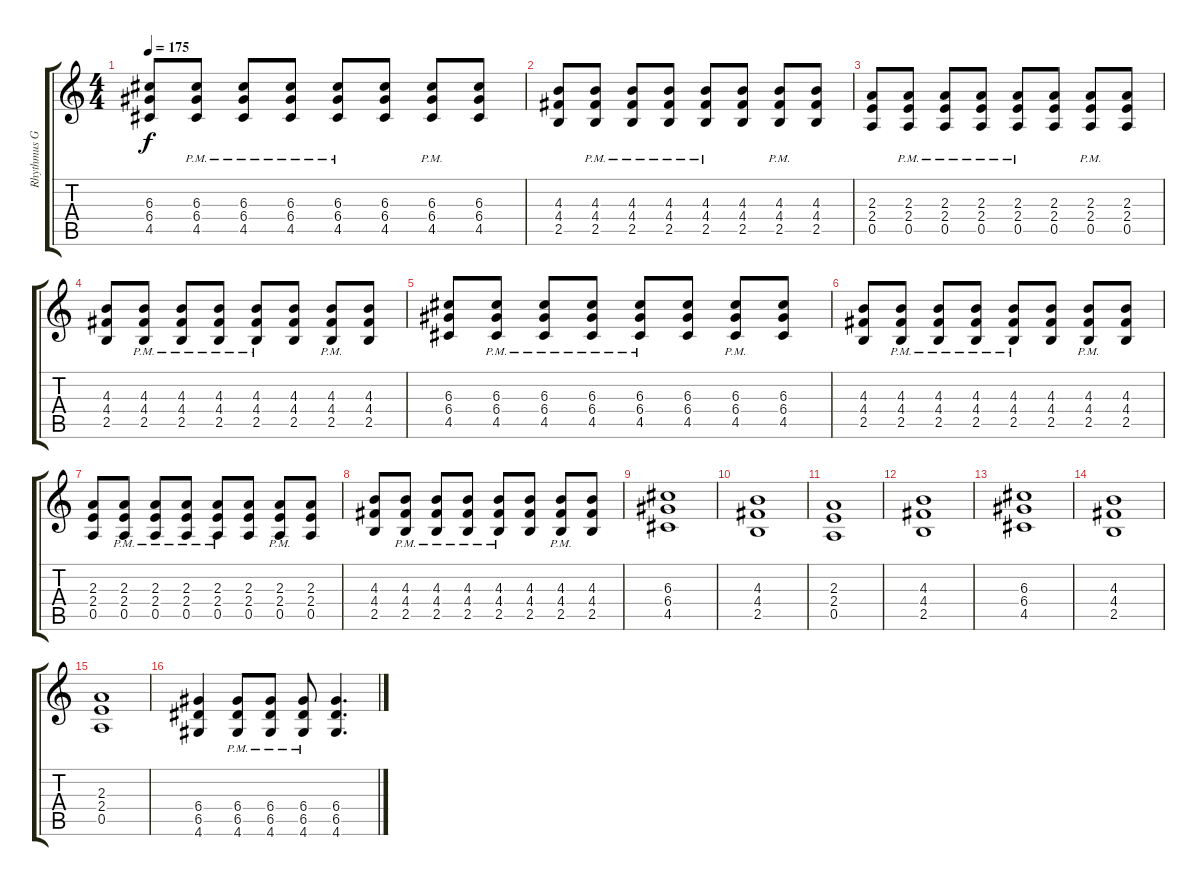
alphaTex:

\track ("Rhythmus Gitarre" "Rhythmus G") {instrument distortionguitar}
\staff {score tabs}
\tuning (E4 B3 G3 D3 A2 E2) {hide}
\ts (4 4)
\tempo 175
\clef g2
\ks c
(6.3 6.4 4.5).8{dy f} (6.3{pm} 6.4{pm} 4.5{pm}).8 (6.3{pm} 6.4{pm} 4.5{pm}).8 (6.3{pm} 6.4{pm} 4.5{pm}).8 (6.3{pm} 6.4{pm} 4.5{pm}).8 (6.3 6.4 4.5).8 (6.3{pm} 6.4 4.5).8 (6.3 6.4 4.5).8 |
(4.3 4.4 2.5).8 (4.3{pm} 4.4{pm} 2.5{pm}).8 (4.3{pm} 4.4{pm} 2.5{pm}).8 (4.3{pm} 4.4{pm} 2.5{pm}).8 (4.3{pm} 4.4{pm} 2.5{pm}).8 (4.3 4.4 2.5).8 (4.3{pm} 4.4 2.5).8 (4.3 4.4 2.5).8 |
(2.3 2.4 0.5).8 (2.3{pm} 2.4{pm} 0.5{pm}).8 (2.3{pm} 2.4{pm} 0.5{pm}).8 (2.3{pm} 2.4{pm} 0.5{pm}).8 (2.3{pm} 2.4{pm} 0.5{pm}).8 (2.3 2.4 0.5).8 (2.3{pm} 2.4 0.5).8 (2.3 2.4 0.5).8 |
(4.3 4.4 2.5).8 (4.3{pm} 4.4{pm} 2.5{pm}).8 (4.3{pm} 4.4{pm} 2.5{pm}).8 (4.3{pm} 4.4{pm} 2.5{pm}).8 (4.3{pm} 4.4{pm} 2.5{pm}).8 (4.3 4.4 2.5).8 (4.3{pm} 4.4 2.5).8 (4.3 4.4 2.5).8 |
(6.3 6.4 4.5).8 (6.3{pm} 6.4{pm} 4.5{pm}).8 (6.3{pm} 6.4{pm} 4.5{pm}).8 (6.3{pm} 6.4{pm} 4.5{pm}).8 (6.3{pm} 6.4{pm} 4.5{pm}).8 (6.3 6.4 4.5).8 (6.3{pm} 6.4 4.5).8 (6.3 6.4 4.5).8 |
(4.3 4.4 2.5).8 (4.3{pm} 4.4{pm} 2.5{pm}).8 (4.3{pm} 4.4{pm} 2.5{pm}).8 (4.3{pm} 4.4{pm} 2.5{pm}).8 (4.3{pm} 4.4{pm} 2.5{pm}).8 (4.3 4.4 2.5).8 (4.3{pm} 4.4 2.5).8 (4.3 4.4 2.5).8 |
(2.3 2.4 0.5).8 (2.3{pm} 2.4{pm} 0.5{pm}).8 (2.3{pm} 2.4{pm} 0.5{pm}).8 (2.3{pm} 2.4{pm} 0.5{pm}).8 (2.3{pm} 2.4{pm} 0.5{pm}).8 (2.3 2.4 0.5).8 (2.3{pm} 2.4 0.5).8 (2.3 2.4 0.5).8 |
(4.3 4.4 2.5).8 (4.3{pm} 4.4{pm} 2.5{pm}).8 (4.3{pm} 4.4{pm} 2.5{pm}).8 (4.3{pm} 4.4{pm} 2.5{pm}).8 (4.3{pm} 4.4{pm} 2.5{pm}).8 (4.3 4.4 2.5).8 (4.3{pm} 4.4 2.5).8 (4.3 4.4 2.5).8 |
(6.3 6.4 4.5).1 |
(4.3 4.4 2.5).1 |
(2.3 2.4 0.5).1 |
(4.3 4.4 2.5).1 |
(6.3 6.4 4.5).1 |
(4.3 4.4 2.5).1 |
(2.3 2.4 0.5).1 |
(6.4 6.5 4.6).4 (6.4{pm} 6.5{pm} 4.6{pm}).8 (6.4{pm} 6.5{pm} 4.6{pm}).8 (6.4{pm} 6.5{pm} 4.6{pm}).8 (6.4 6.5 4.6).4{d}
